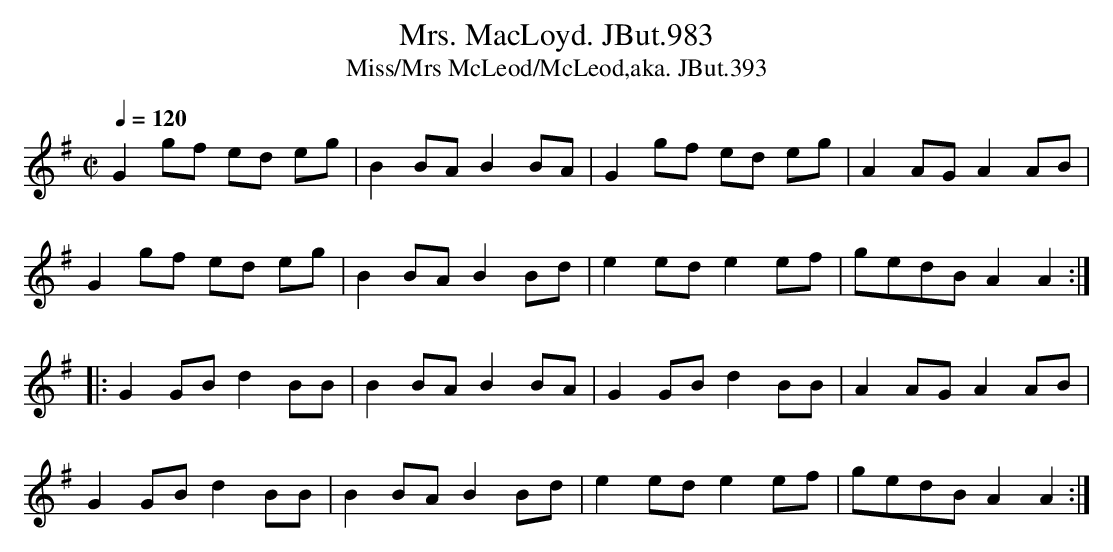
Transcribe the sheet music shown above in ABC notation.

X:1
T:Mrs. MacLoyd. JBut.983
T:Miss/Mrs McLeod/McLeod,aka. JBut.393
M:C|
L:1/8
Q:1/4=120
K:G
G2 gf ed eg|B2 BA B2 BA|G2 gf ed eg|A2 AG A2 AB|
G2 gf ed eg|B2 BA B2 Bd|e2 ed e2 ef|gedB A2 A2:|
|:G2 GB d2 BB|B2 BA B2 BA|G2 GB d2 BB|A2 AG A2 AB|
G2 GB d2 BB|B2 BA B2 Bd|e2 ed e2 ef|gedB A2 A2:|
